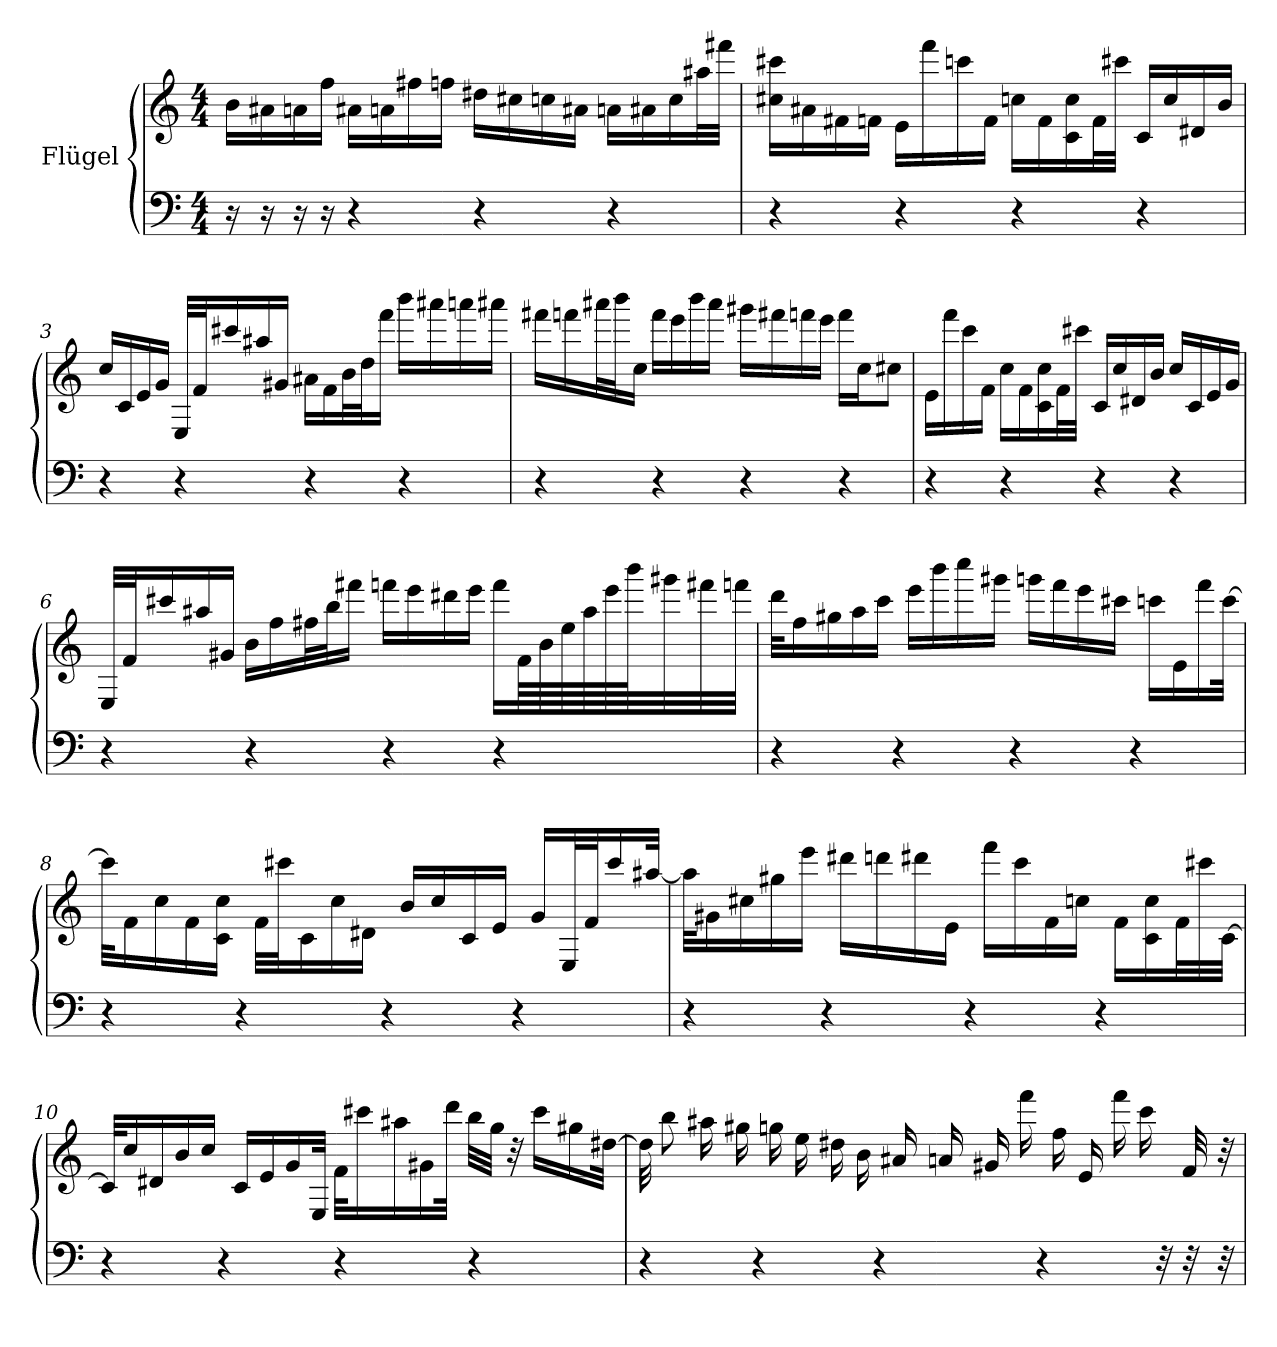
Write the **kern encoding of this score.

**kern	**kern
*part1	*part1
*staff2	*staff1
*I"Flügel	*
*stria5	*stria5
*clefF4	*clefG2
*k[]	*k[]
*M4/4	*M4/4
*MM80	*MM80
=1	=1
16r	16bLL
16r	16a#X
16r	16an
16r	16ffJJ
4r	16a#XLL
.	16an
.	16ff#X
.	16ffnJJ
4r	16dd#XLL
.	16cc#X
.	16ccn
.	16a#XJJ
4r	16anLL
.	16a#X
.	16cc
.	32aa#XL
.	32fff#XJJJ
=2	=2
4r	16cc#X 16ccc#XLL
.	16a#X
.	16f#X
.	16fnJJ
4r	16eLL
.	16fff
.	16cccn
.	16fJJ
4r	16ccnLL
.	16f
.	16c 16cc
.	32fL
.	32ccc#XJJJ
4r	16cLL
.	16cc
.	16d#X
.	16bJJ
=3	=3
4r	16ccLL
.	16c
.	16e
.	16gJJ
4r	32ELLL
.	32fJ
.	16ccc#X
.	16aa#X
.	16g#XJJ
4r	16a#XLL
.	16f
.	32bL
.	32ddJ
.	16fffJJ
4r	16bbbLL
.	16aaa#X
.	16aaan
.	16aaa#XJJ
=4	=4
4r	16fff#XLL
.	16fffn
.	32aaa#XL
.	32bbbJ
.	16ccJJ
4r	16fffLL
.	16eee
.	16bbb
.	16aaa#JJ
4r	16ggg#XLL
.	16fff#X
.	16fffn
.	16eeeJJ
4r	16fffLL
.	16ccJ
.	8cc#XJ
=5	=5
4r	16eLL
.	16fff
.	16ccc
.	16fJJ
4r	16ccLL
.	16f
.	16c 16cc
.	32fL
.	32ccc#XJJJ
4r	16cLL
.	16cc
.	16d#X
.	16bJJ
4r	16ccLL
.	16c
.	16e
.	16gJJ
=6	=6
4r	32ELLL
.	32fJ
.	16ccc#X
.	16aa#X
.	16g#XJJ
4r	16bLL
.	16ff
.	32ff#XL
.	32bbJ
.	16fff#XJJ
4r	16fffnLL
.	16eee
.	16ddd#X
.	16eeeJJ
4r	16fffLL
.	64fLL
.	64b
.	64ee
.	64aa#
.	64eee
.	64bbbJ
.	32ggg#X
.	32fff#X
.	32fffnJJJ
=7	=7
4r	32dddKLL
.	16ff
.	16gg#X
.	16aa
.	16cccJJ
4r	.
.	16eeeLL
.	16bbb
.	16cccc
.	16ggg#XJJ
4r	.
.	16gggnLL
.	16fff
.	16eee
.	16ccc#XJJ
4r	.
.	16cccnLL
.	16e
.	16fff
.	[32cccJJk
=8	=8
4r	32cccKLL]
.	16f
.	16cc
.	16f
.	16c 16ccJJ
4r	.
.	32fLLL
.	32ccc#XJ
.	16c
.	16cc
.	16d#XJJ
4r	.
.	16bLL
.	16cc
.	16c
.	16eJJ
4r	.
.	16gLL
.	32EL
.	32fJ
.	16ccc#
.	[32aa#XJJk
=9	=9
4r	32aa#KLL]
.	16g#X
.	16cc#X
.	16gg#X
.	16eeeJJ
4r	.
.	16ddd#XLL
.	16dddn
.	16ddd#X
.	16eJJ
4r	.
.	16fffLL
.	16ccc
.	16f
.	16ccnJJ
4r	.
.	16fLL
.	16c 16cc
.	32fL
.	32ccc#X
.	[32cJJJ
=10	=10
4r	32cKLL]
.	16cc
.	16d#X
.	16b
.	16ccJJ
4r	.
.	16cLL
.	16e
.	16g
.	32EJJk
4r	32fKLL
.	16ccc#X
.	16aa#X
.	16g#X
.	32dddJJk
4r	32bbLLL
.	32ggJJJ
.	32r
.	16ccc#LL
.	16gg#X
.	[32dd#XJJk
=11	=11
4r	32dd#]
.	8bb
.	16aa#X
.	16gg#X
4r	.
.	16ggn
.	16ee
.	16dd#X
.	16b
4r	.
.	16a#X
.	16an
.	16g#X
.	16fff
4r	.
.	16ff
.	16e
.	16fff
.	16ccc
32r	.
32r	32f
32r	32r
=	=
*-	*-
